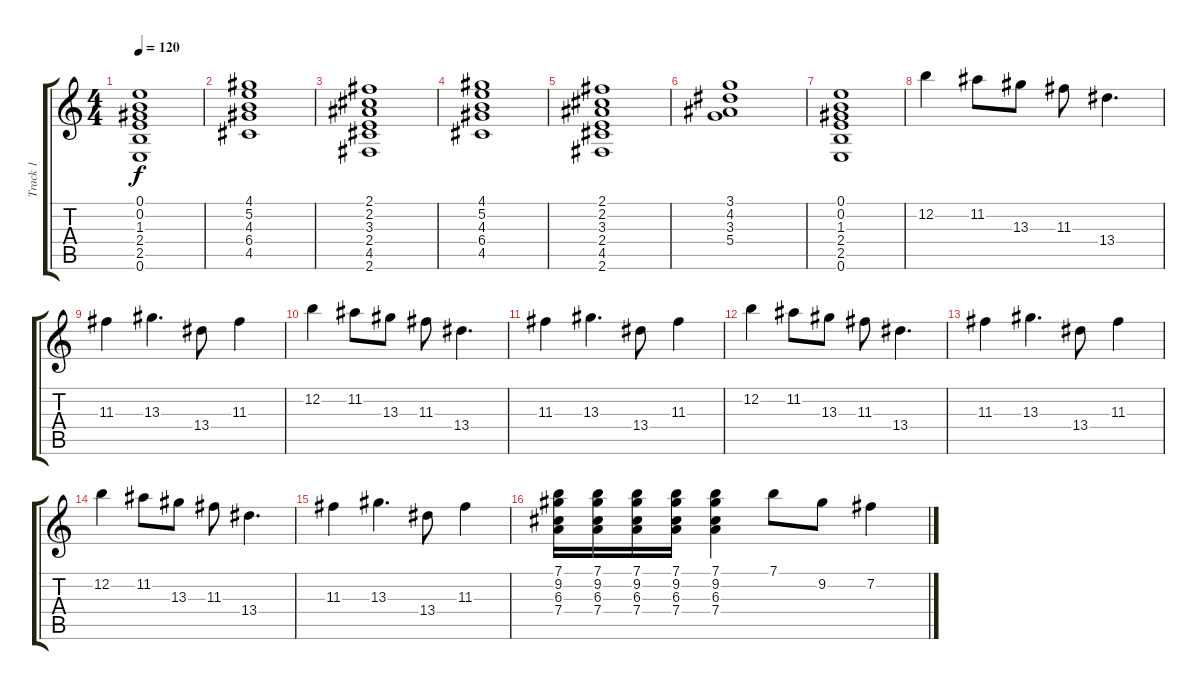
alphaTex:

\track ("Track 1" "Track 1") {instrument electricguitarjazz}
\staff {score tabs}
\tuning (E4 B3 G3 D3 A2 E2) {hide}
\ts (4 4)
\tempo 120
\clef g2
\ks c
(0.1 0.2 1.3 2.4 2.5 0.6).1{dy f} |
(4.1 5.2 4.3 6.4 4.5).1 |
(2.1 2.2 3.3 2.4 4.5 2.6).1 |
(4.1 5.2 4.3 6.4 4.5).1 |
(2.1 2.2 3.3 2.4 4.5 2.6).1 |
(3.1 4.2 3.3 5.4).1 |
(0.1 0.2 1.3 2.4 2.5 0.6).1 |
12.2.4 11.2.8 13.3.8 11.3.8 13.4.4{d} |
11.3.4 13.3.4{d} 13.4.8 11.3.4 |
12.2.4 11.2.8 13.3.8 11.3.8 13.4.4{d} |
11.3.4 13.3.4{d} 13.4.8 11.3.4 |
12.2.4 11.2.8 13.3.8 11.3.8 13.4.4{d} |
11.3.4 13.3.4{d} 13.4.8 11.3.4 |
12.2.4 11.2.8 13.3.8 11.3.8 13.4.4{d} |
11.3.4 13.3.4{d} 13.4.8 11.3.4 |
(7.1 9.2 6.3 7.4).16 (7.1 9.2 6.3 7.4).16 (7.1 9.2 6.3 7.4).16 (7.1 9.2 6.3 7.4).16 (7.1 9.2 6.3 7.4).4 7.1.8 9.2.8 7.2.4
